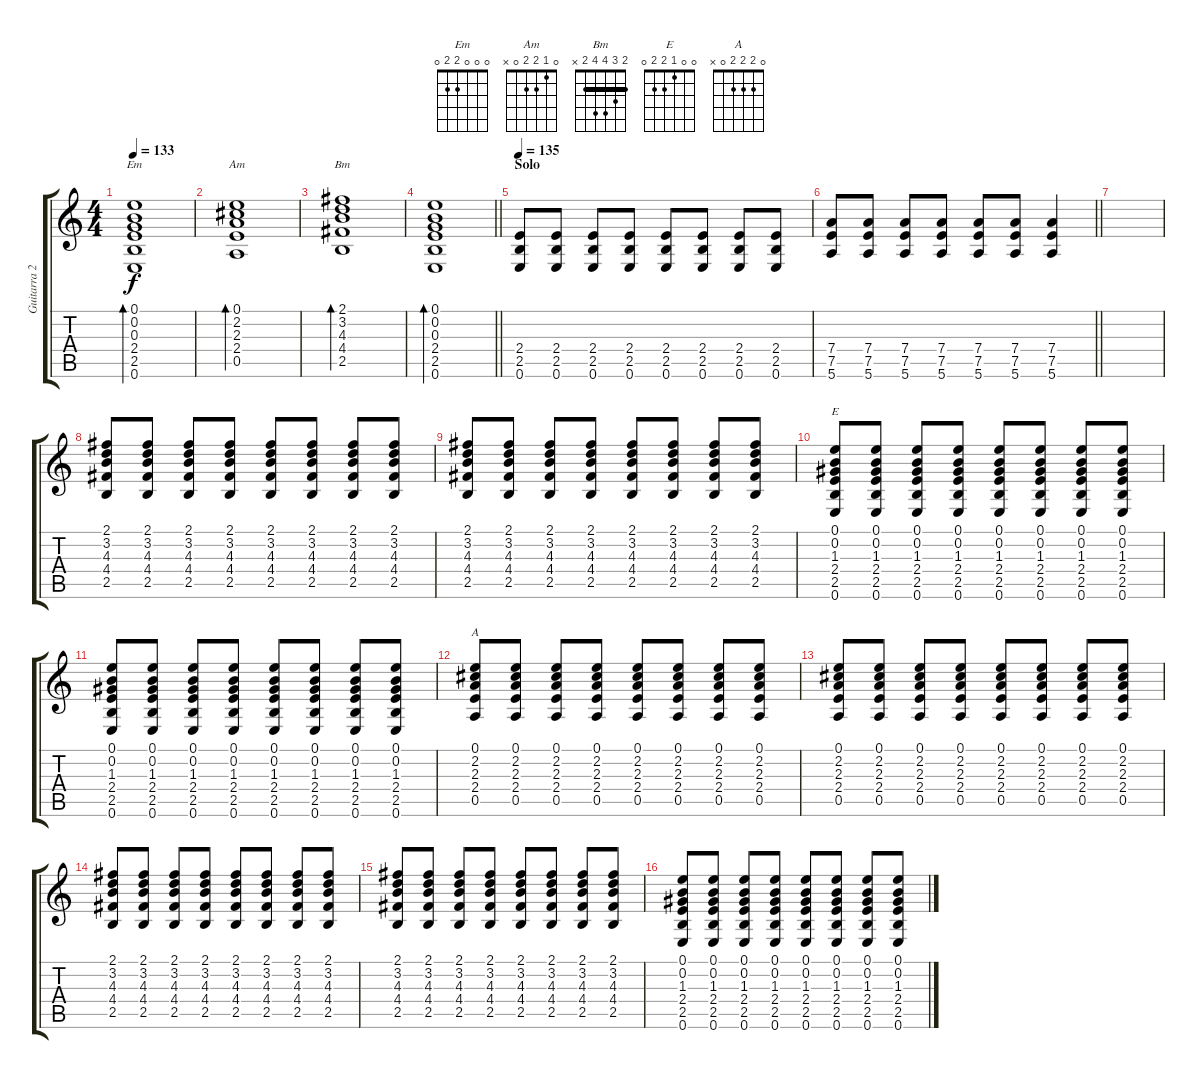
\track ("Guitarra 2" "Guitarra 2") {instrument electricguitarclean}
\staff {score tabs}
\tuning (E4 B3 G3 D3 A2 E2) {hide}
\chord ("Em" 0 0 0 2 2 0)
\chord ("Am" 0 1 2 2 0 x)
\chord ("Bm" 2 3 4 4 2 x) {barre 2}
\chord ("E" 0 0 1 2 2 0)
\chord ("A" 0 2 2 2 0 x)
\ts (4 4)
\tempo 133
\clef g2
\ks c
(0.1 0.2 0.3 2.4 2.5 0.6).1{bd 120 ch "Em" dy f} |
(0.1 2.2 2.3 2.4 0.5).1{bd 120 ch "Am"} |
(2.1 3.2 4.3 4.4 2.5).1{bd 240 ch "Bm"} |
\barLineRight lightlight
(0.1 0.2 0.3 2.4 2.5 0.6).1{bd 120} |
\section ("" "Solo")
\tempo 135
(2.4 2.5 0.6).8{instrument overdrivenguitar} (2.4 2.5 0.6).8 (2.4 2.5 0.6).8 (2.4 2.5 0.6).8 (2.4 2.5 0.6).8 (2.4 2.5 0.6).8 (2.4 2.5 0.6).8 (2.4 2.5 0.6).8 |
\barLineRight lightlight
(7.4 7.5 5.6).8 (7.4 7.5 5.6).8 (7.4 7.5 5.6).8 (7.4 7.5 5.6).8 (7.4 7.5 5.6).8 (7.4 7.5 5.6).8 (7.4 7.5 5.6).4 |
|
(2.1 3.2 4.3 4.4 2.5).8 (2.1 3.2 4.3 4.4 2.5).8 (2.1 3.2 4.3 4.4 2.5).8 (2.1 3.2 4.3 4.4 2.5).8 (2.1 3.2 4.3 4.4 2.5).8 (2.1 3.2 4.3 4.4 2.5).8 (2.1 3.2 4.3 4.4 2.5).8 (2.1 3.2 4.3 4.4 2.5).8 |
(2.1 3.2 4.3 4.4 2.5).8 (2.1 3.2 4.3 4.4 2.5).8 (2.1 3.2 4.3 4.4 2.5).8 (2.1 3.2 4.3 4.4 2.5).8 (2.1 3.2 4.3 4.4 2.5).8 (2.1 3.2 4.3 4.4 2.5).8 (2.1 3.2 4.3 4.4 2.5).8 (2.1 3.2 4.3 4.4 2.5).8 |
(0.1 0.2 1.3 2.4 2.5 0.6).8{ch "E"} (0.1 0.2 1.3 2.4 2.5 0.6).8 (0.1 0.2 1.3 2.4 2.5 0.6).8 (0.1 0.2 1.3 2.4 2.5 0.6).8 (0.1 0.2 1.3 2.4 2.5 0.6).8 (0.1 0.2 1.3 2.4 2.5 0.6).8 (0.1 0.2 1.3 2.4 2.5 0.6).8 (0.1 0.2 1.3 2.4 2.5 0.6).8 |
(0.1 0.2 1.3 2.4 2.5 0.6).8 (0.1 0.2 1.3 2.4 2.5 0.6).8 (0.1 0.2 1.3 2.4 2.5 0.6).8 (0.1 0.2 1.3 2.4 2.5 0.6).8 (0.1 0.2 1.3 2.4 2.5 0.6).8 (0.1 0.2 1.3 2.4 2.5 0.6).8 (0.1 0.2 1.3 2.4 2.5 0.6).8 (0.1 0.2 1.3 2.4 2.5 0.6).8 |
(0.1 2.2 2.3 2.4 0.5).8{ch "A"} (0.1 2.2 2.3 2.4 0.5).8 (0.1 2.2 2.3 2.4 0.5).8 (0.1 2.2 2.3 2.4 0.5).8 (0.1 2.2 2.3 2.4 0.5).8 (0.1 2.2 2.3 2.4 0.5).8 (0.1 2.2 2.3 2.4 0.5).8 (0.1 2.2 2.3 2.4 0.5).8 |
(0.1 2.2 2.3 2.4 0.5).8 (0.1 2.2 2.3 2.4 0.5).8 (0.1 2.2 2.3 2.4 0.5).8 (0.1 2.2 2.3 2.4 0.5).8 (0.1 2.2 2.3 2.4 0.5).8 (0.1 2.2 2.3 2.4 0.5).8 (0.1 2.2 2.3 2.4 0.5).8 (0.1 2.2 2.3 2.4 0.5).8 |
(2.1 3.2 4.3 4.4 2.5).8 (2.1 3.2 4.3 4.4 2.5).8 (2.1 3.2 4.3 4.4 2.5).8 (2.1 3.2 4.3 4.4 2.5).8 (2.1 3.2 4.3 4.4 2.5).8 (2.1 3.2 4.3 4.4 2.5).8 (2.1 3.2 4.3 4.4 2.5).8 (2.1 3.2 4.3 4.4 2.5).8 |
(2.1 3.2 4.3 4.4 2.5).8 (2.1 3.2 4.3 4.4 2.5).8 (2.1 3.2 4.3 4.4 2.5).8 (2.1 3.2 4.3 4.4 2.5).8 (2.1 3.2 4.3 4.4 2.5).8 (2.1 3.2 4.3 4.4 2.5).8 (2.1 3.2 4.3 4.4 2.5).8 (2.1 3.2 4.3 4.4 2.5).8 |
(0.1 0.2 1.3 2.4 2.5 0.6).8 (0.1 0.2 1.3 2.4 2.5 0.6).8 (0.1 0.2 1.3 2.4 2.5 0.6).8 (0.1 0.2 1.3 2.4 2.5 0.6).8 (0.1 0.2 1.3 2.4 2.5 0.6).8 (0.1 0.2 1.3 2.4 2.5 0.6).8 (0.1 0.2 1.3 2.4 2.5 0.6).8 (0.1 0.2 1.3 2.4 2.5 0.6).8
